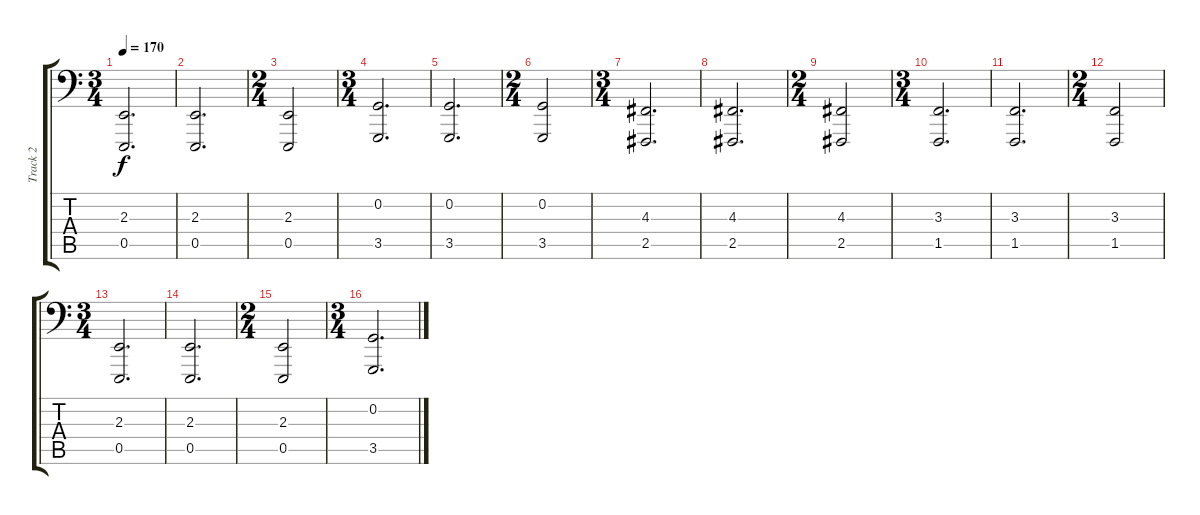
\track ("Track 2" "Track 2") {instrument acousticgrandpiano}
\staff {score tabs}
\tuning (C3 G2 D2 A1 E1 B0) {hide}
\ts (3 4)
\tempo 170
\clef f4
\ks c
(2.3 0.5).2{d dy f} |
(2.3 0.5).2{d} |
\ts (2 4)
(2.3 0.5).2 |
\ts (3 4)
(0.2 3.5).2{d} |
(0.2 3.5).2{d} |
\ts (2 4)
(0.2 3.5).2 |
\ts (3 4)
(4.3 2.5).2{d} |
(4.3 2.5).2{d} |
\ts (2 4)
(4.3 2.5).2 |
\ts (3 4)
(3.3 1.5).2{d} |
(3.3 1.5).2{d} |
\ts (2 4)
(3.3 1.5).2 |
\ts (3 4)
(2.3 0.5).2{d} |
(2.3 0.5).2{d} |
\ts (2 4)
(2.3 0.5).2 |
\ts (3 4)
(0.2 3.5).2{d}
